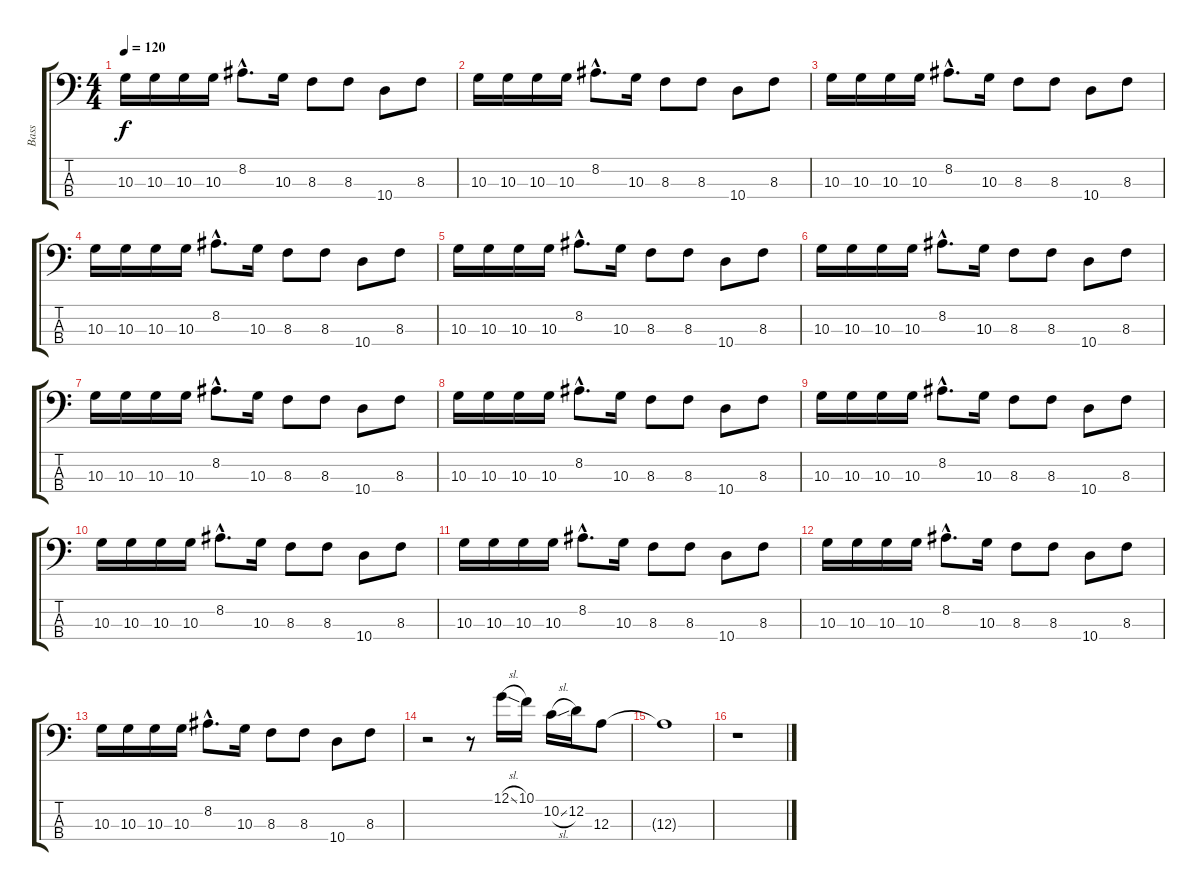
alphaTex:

\track ("Bass" "Bass") {instrument electricbassfinger}
\staff {score tabs}
\tuning (G2 D2 A1 E1) {hide}
\ts (4 4)
\tempo 120
\clef f4
\ks c
10.3.16{dy f} 10.3.16 10.3.16 10.3.16 8.2{hac}.8{d} 10.3.16 8.3.8 8.3.8 10.4.8 8.3.8 |
10.3.16 10.3.16 10.3.16 10.3.16 8.2{hac}.8{d} 10.3.16 8.3.8 8.3.8 10.4.8 8.3.8 |
10.3.16 10.3.16 10.3.16 10.3.16 8.2{hac}.8{d} 10.3.16 8.3.8 8.3.8 10.4.8 8.3.8 |
10.3.16 10.3.16 10.3.16 10.3.16 8.2{hac}.8{d} 10.3.16 8.3.8 8.3.8 10.4.8 8.3.8 |
10.3.16 10.3.16 10.3.16 10.3.16 8.2{hac}.8{d} 10.3.16 8.3.8 8.3.8 10.4.8 8.3.8 |
10.3.16 10.3.16 10.3.16 10.3.16 8.2{hac}.8{d} 10.3.16 8.3.8 8.3.8 10.4.8 8.3.8 |
10.3.16 10.3.16 10.3.16 10.3.16 8.2{hac}.8{d} 10.3.16 8.3.8 8.3.8 10.4.8 8.3.8 |
10.3.16 10.3.16 10.3.16 10.3.16 8.2{hac}.8{d} 10.3.16 8.3.8 8.3.8 10.4.8 8.3.8 |
10.3.16 10.3.16 10.3.16 10.3.16 8.2{hac}.8{d} 10.3.16 8.3.8 8.3.8 10.4.8 8.3.8 |
10.3.16 10.3.16 10.3.16 10.3.16 8.2{hac}.8{d} 10.3.16 8.3.8 8.3.8 10.4.8 8.3.8 |
10.3.16 10.3.16 10.3.16 10.3.16 8.2{hac}.8{d} 10.3.16 8.3.8 8.3.8 10.4.8 8.3.8 |
10.3.16 10.3.16 10.3.16 10.3.16 8.2{hac}.8{d} 10.3.16 8.3.8 8.3.8 10.4.8 8.3.8 |
10.3.16 10.3.16 10.3.16 10.3.16 8.2{hac}.8{d} 10.3.16 8.3.8 8.3.8 10.4.8 8.3.8 |
r.2 r.8 12.1{sl}.16 10.1.16 10.2{sl}.16 12.2.16 12.3.8 |
12.3{t}.1 |
r.1
